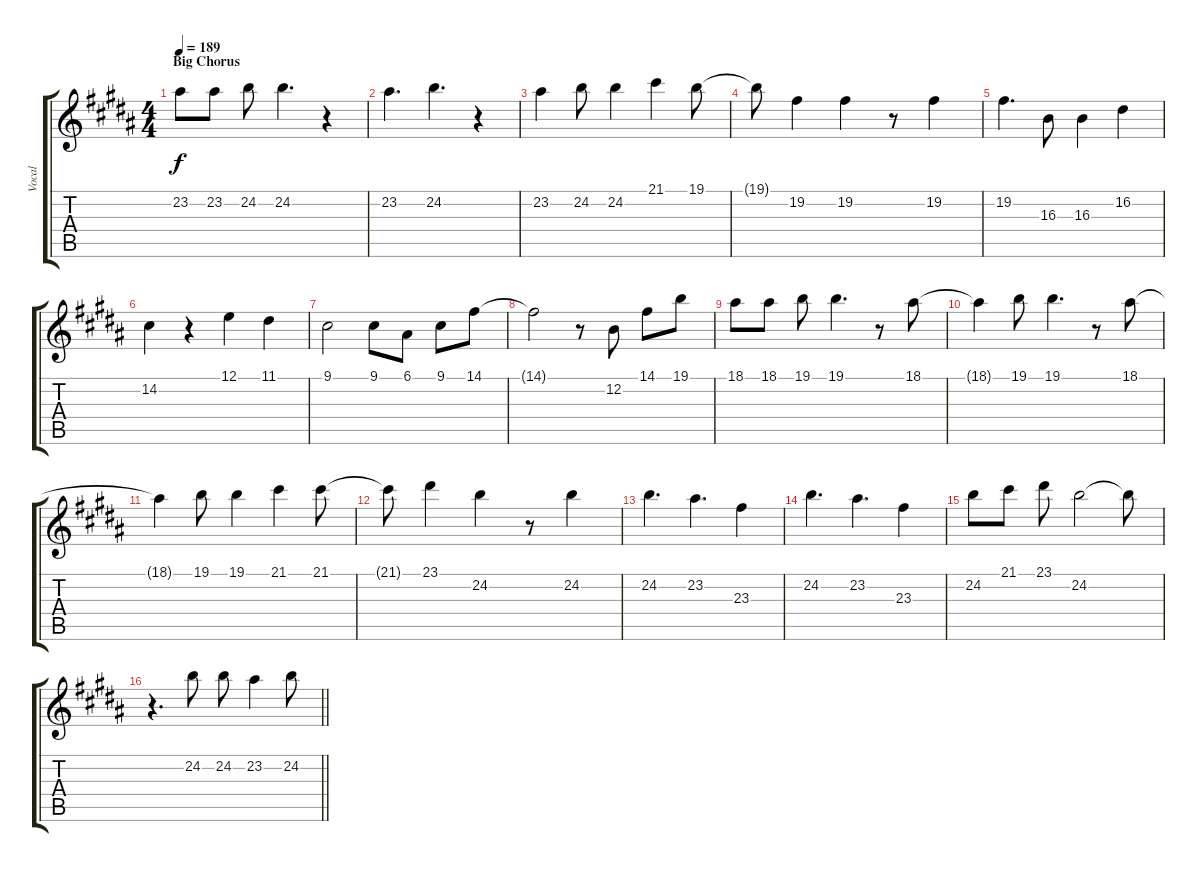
\track ("Vocal" "Vocal") {instrument oboe}
\staff {score tabs}
\tuning (E4 B3 G3 D3 A2 E2) {hide}
\ts (4 4)
\section ("" "Big Chorus")
\tempo 189
\clef g2
\ks b
23.2.8{dy f} 23.2.8 24.2.8 24.2.4{d} r.4 |
23.2.4{d} 24.2.4{d} r.4 |
23.2.4 24.2.8 24.2.4 21.1.4 19.1.8 |
19.1{t}.8 19.2.4 19.2.4 r.8 19.2.4 |
19.2.4{d} 16.3.8 16.3.4 16.2.4 |
14.2.4 r.4 12.1.4 11.1.4 |
9.1.2 9.1.8 6.1.8 9.1.8 14.1.8 |
14.1{t}.2 r.8 12.2.8 14.1.8 19.1.8 |
18.1.8 18.1.8 19.1.8 19.1.4{d} r.8 18.1.8 |
18.1{t}.4 19.1.8 19.1.4{d} r.8 18.1.8 |
18.1{t}.4 19.1.8 19.1.4 21.1.4 21.1.8 |
21.1{t}.8 23.1.4 24.2.4 r.8 24.2.4 |
24.2.4{d} 23.2.4{d} 23.3.4 |
24.2.4{d} 23.2.4{d} 23.3.4 |
24.2.8 21.1.8 23.1.8 24.2.2 24.2{t}.8 |
\barLineRight lightlight
r.4{d} 24.2.8 24.2.8 23.2.4 24.2.8
